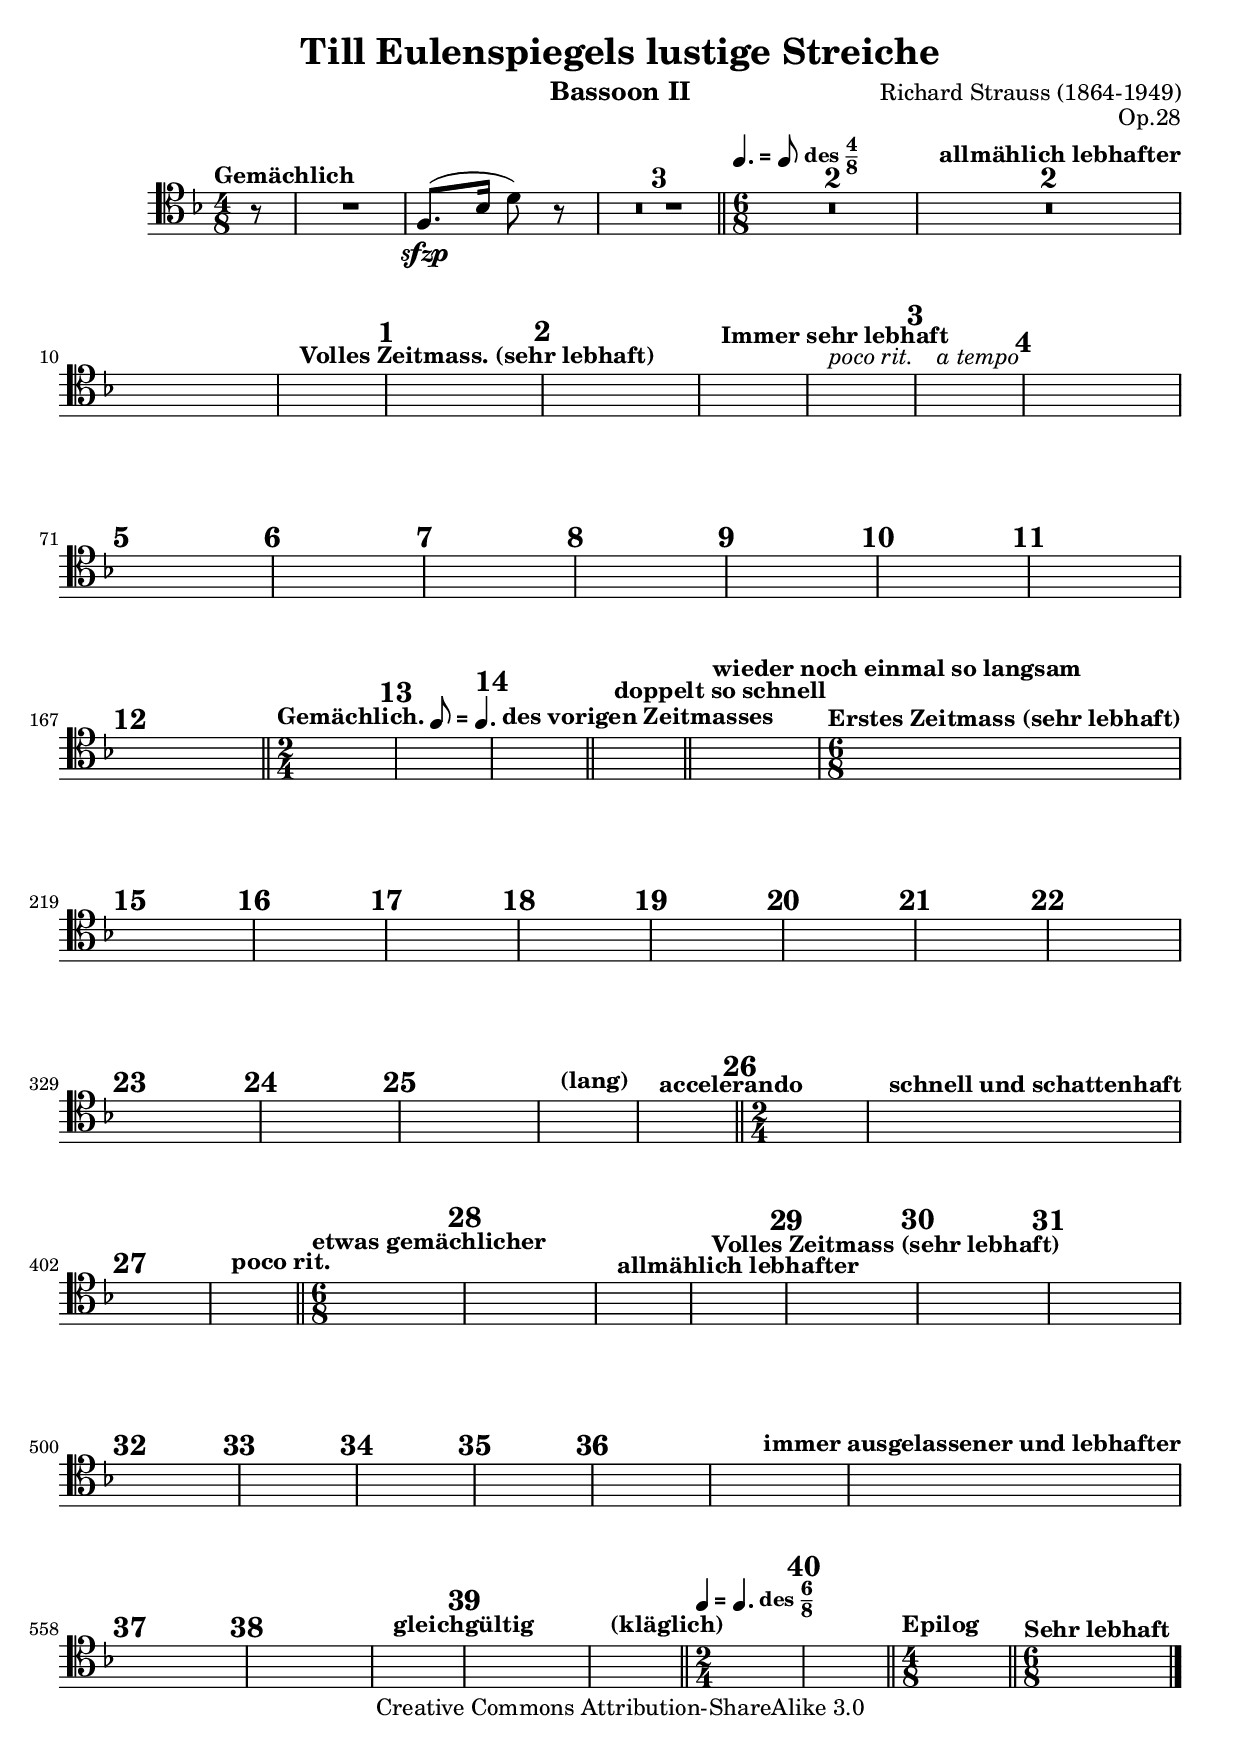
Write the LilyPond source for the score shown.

\version "2.13.49"

\include "defs.ily" 
\version "2.13.49"

bassoonTwo = \relative c
{
  \key f \major
  \clef tenor
  r8
  R2 |
  f8.(\sfzp bes16 d8) r |
  R2*3 |

  %6/8
  R2*6 |
}
 

instrument = "Bassoon II"

notes = \bassoonTwo

\include "part.ily"
